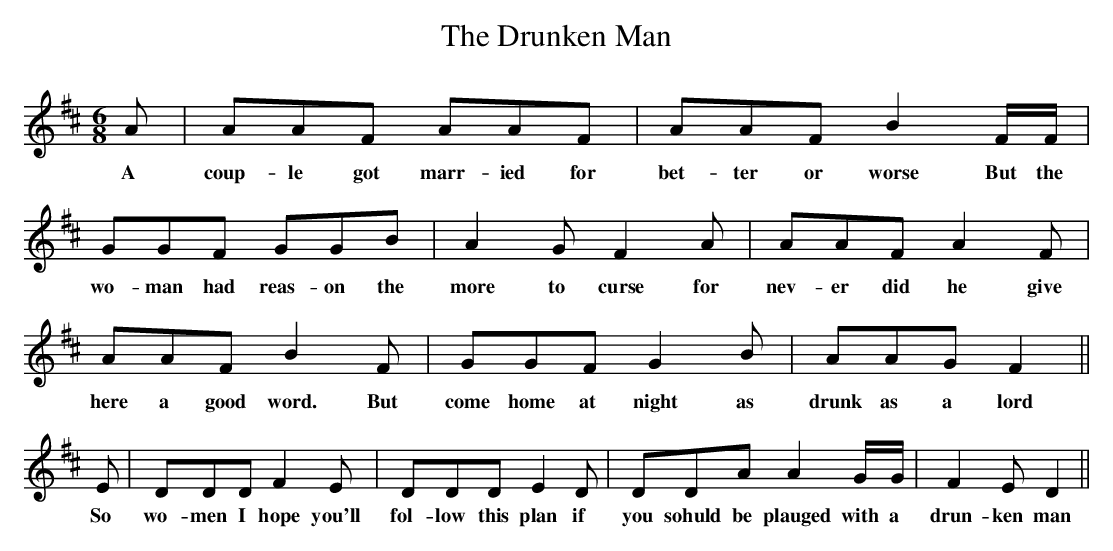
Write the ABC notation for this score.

X:1
T:The Drunken Man
M:6/8
L:1/8
K:D
A|AAF AAF|AAF B2F/F/|
w:A coup-le got marr-ied for bet-ter or worse But the
GGF GGB|A2GF2A|AAF A2F|
w:wo-man had reas-on the more to curse for nev-er did he give
AAF B2F|GGFG2B|AAGF2||
w:here a good word. But come home at night as drunk as a lord
E|DDDF2E|DDDE2D|DDAA2G/G/|F2ED2||
w:So wo-men I hope you'll fol-low this plan if you sohuld be plauged with a drun-ken man
